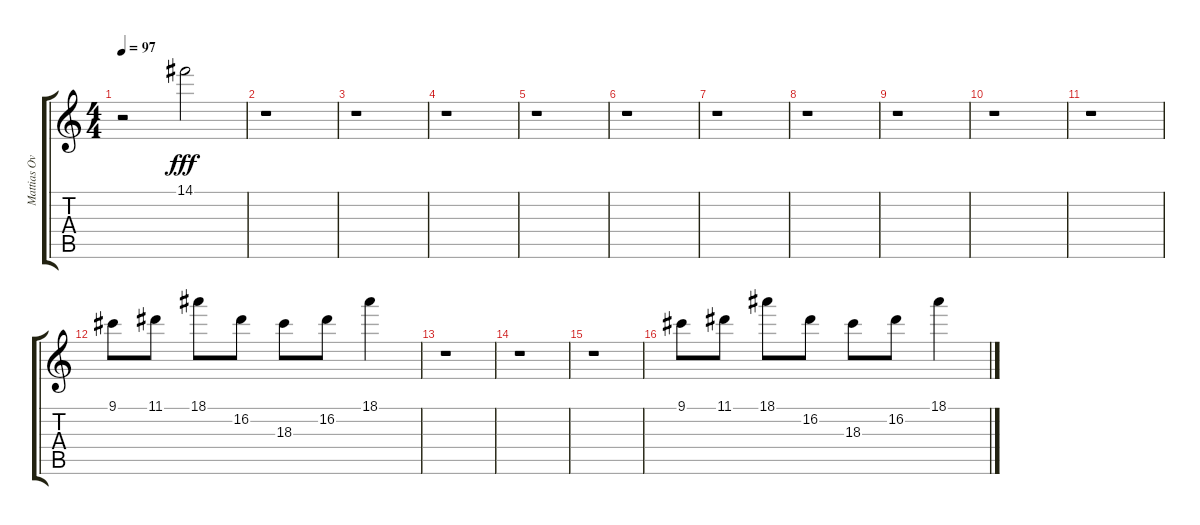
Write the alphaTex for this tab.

\track ("Mattias Overdubs" "Mattias Ov") {instrument distortionguitar}
\staff {score tabs}
\tuning (E4 B3 G3 D3 A2 E2) {hide}
\ts (4 4)
\tempo 97
\clef g2
\ks c
r.2{dy fff} 14.1.2 |
r.1 |
r.1 |
r.1 |
r.1 |
r.1 |
r.1 |
r.1 |
r.1 |
r.1 |
r.1 |
9.1.8 11.1.8 18.1.8 16.2.8 18.3.8 16.2.8 18.1.4 |
r.1 |
r.1 |
r.1 |
9.1.8 11.1.8 18.1.8 16.2.8 18.3.8 16.2.8 18.1.4
